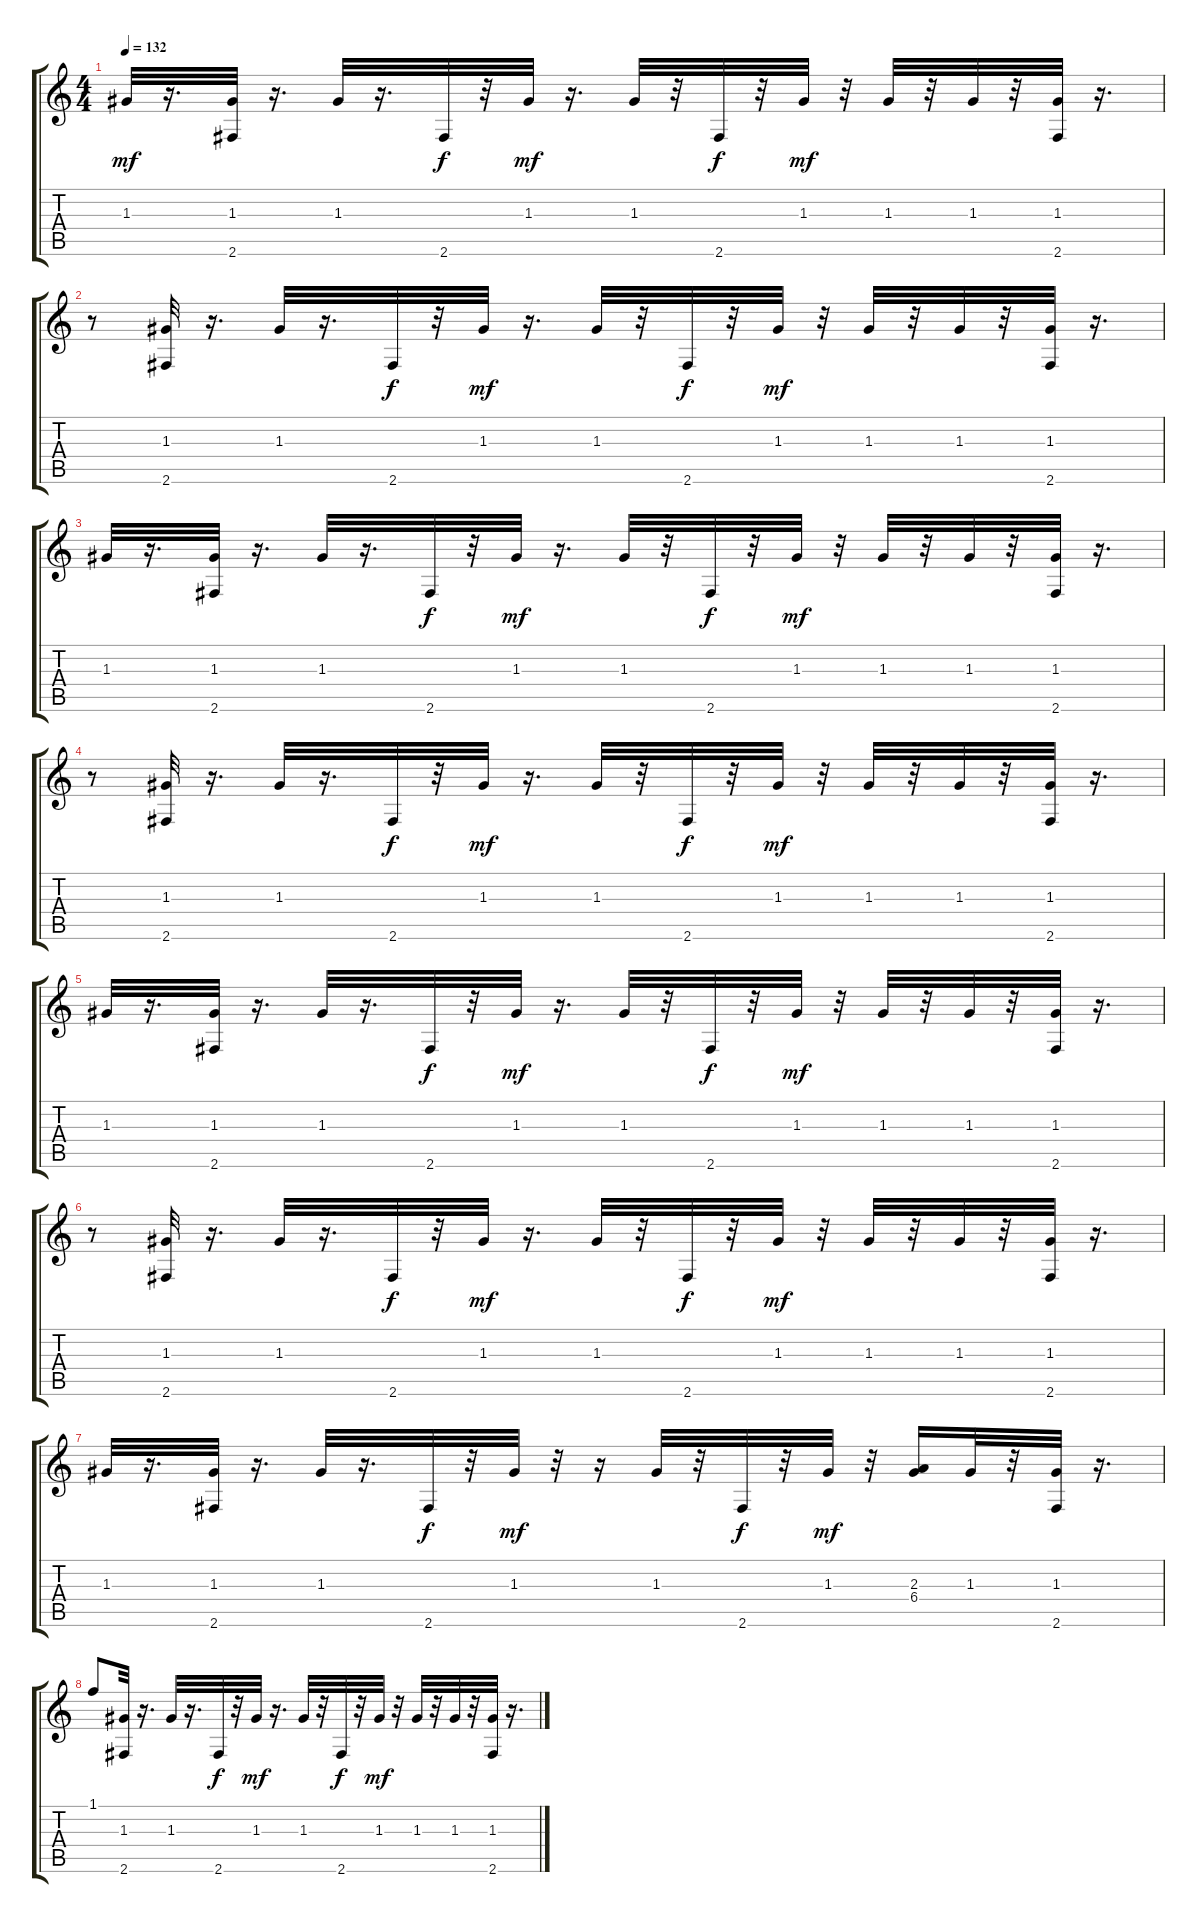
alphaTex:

\track "" {instrument acousticguitarsteel}
\staff {score tabs}
\tuning (E4 B3 G3 D3 A2 E2) {hide}
\ts (4 4)
\tempo 132
\clef g2
\ks c
1.3.32{dy mf} r.16{d} (1.3 2.6).32 r.16{d} 1.3.32 r.16{d} 2.6.32{dy f} r.32 1.3.32{dy mf} r.16{d} 1.3.32 r.32 2.6.32{dy f} r.32 1.3.32{dy mf} r.32 1.3.32 r.32 1.3.32 r.32 (1.3 2.6).32 r.16{d} |
r.8 (1.3 2.6).32 r.16{d} 1.3.32 r.16{d} 2.6.32{dy f} r.32 1.3.32{dy mf} r.16{d} 1.3.32 r.32 2.6.32{dy f} r.32 1.3.32{dy mf} r.32 1.3.32 r.32 1.3.32 r.32 (1.3 2.6).32 r.16{d} |
1.3.32 r.16{d} (1.3 2.6).32 r.16{d} 1.3.32 r.16{d} 2.6.32{dy f} r.32 1.3.32{dy mf} r.16{d} 1.3.32 r.32 2.6.32{dy f} r.32 1.3.32{dy mf} r.32 1.3.32 r.32 1.3.32 r.32 (1.3 2.6).32 r.16{d} |
r.8 (1.3 2.6).32 r.16{d} 1.3.32 r.16{d} 2.6.32{dy f} r.32 1.3.32{dy mf} r.16{d} 1.3.32 r.32 2.6.32{dy f} r.32 1.3.32{dy mf} r.32 1.3.32 r.32 1.3.32 r.32 (1.3 2.6).32 r.16{d} |
1.3.32 r.16{d} (1.3 2.6).32 r.16{d} 1.3.32 r.16{d} 2.6.32{dy f} r.32 1.3.32{dy mf} r.16{d} 1.3.32 r.32 2.6.32{dy f} r.32 1.3.32{dy mf} r.32 1.3.32 r.32 1.3.32 r.32 (1.3 2.6).32 r.16{d} |
r.8 (1.3 2.6).32 r.16{d} 1.3.32 r.16{d} 2.6.32{dy f} r.32 1.3.32{dy mf} r.16{d} 1.3.32 r.32 2.6.32{dy f} r.32 1.3.32{dy mf} r.32 1.3.32 r.32 1.3.32 r.32 (1.3 2.6).32 r.16{d} |
1.3.32 r.16{d} (1.3 2.6).32 r.16{d} 1.3.32 r.16{d} 2.6.32{dy f} r.32 1.3.32{dy mf} r.32 r.16 1.3.32 r.32 2.6.32{dy f} r.32 1.3.32{dy mf} r.32 (2.3 6.4).16 1.3.32 r.32 (1.3 2.6).32 r.16{d} |
1.1.8 (1.3 2.6).32 r.16{d} 1.3.32 r.16{d} 2.6.32{dy f} r.32 1.3.32{dy mf} r.16{d} 1.3.32 r.32 2.6.32{dy f} r.32 1.3.32{dy mf} r.32 1.3.32 r.32 1.3.32 r.32 (1.3 2.6).32 r.16{d}
